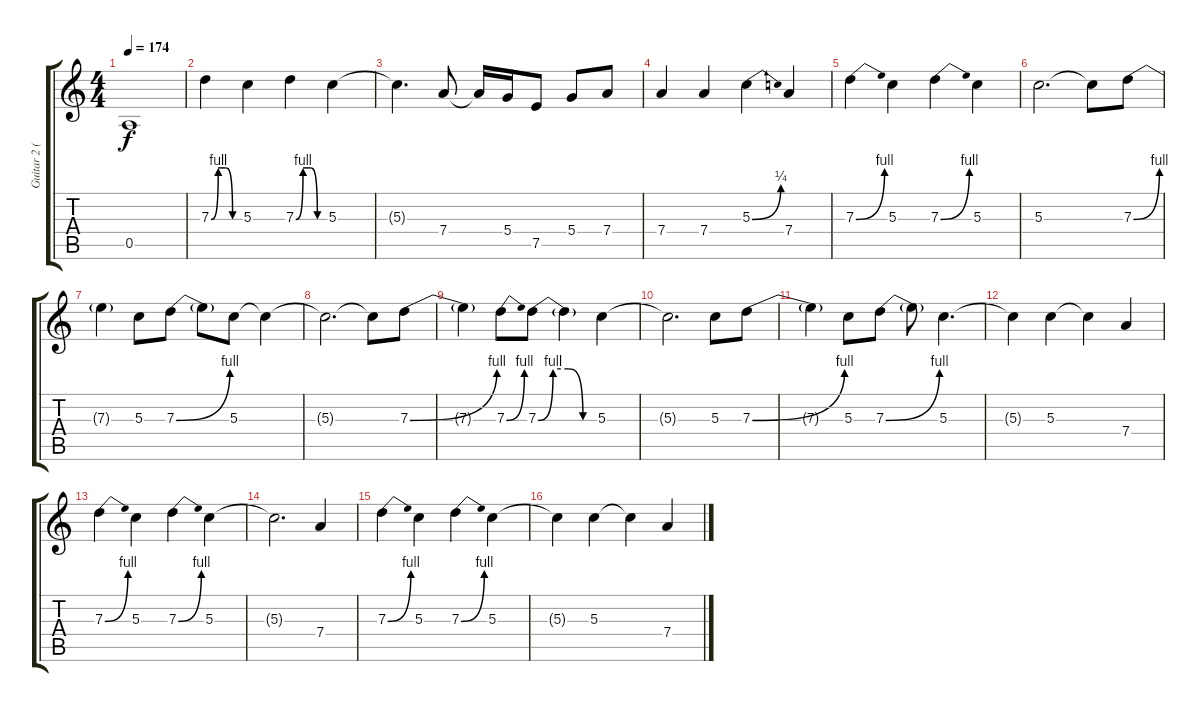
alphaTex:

\track ("Guitar 2 (Clean)" "Guitar 2 (") {instrument electricguitarclean}
\staff {score tabs}
\tuning (E4 B3 G3 D3 A2 E2) {hide}
\ts (4 4)
\tempo 174
\clef g2
\ks c
0.5{t}.1{dy f} |
7.3{be (custom 0 0 15 4 30 4 45 0 60 0)}.4 5.3.4 7.3{be (custom 0 0 15 4 30 4 45 0 60 0)}.4 5.3.4 |
5.3{t}.4{d} 7.4.8 7.4{t}.16 5.4.16 7.5.8 5.4.8 7.4.8 |
7.4.4 7.4.4 5.3{be (bend 0 0 60 1)}.4 7.4.4 |
7.3{be (bend 0 0 60 4)}.4 5.3.4 7.3{be (bend 0 0 60 4)}.4 5.3.4 |
5.3.2{d} 5.3{t}.8 7.3{be (bend 0 0 60 4)}.8 |
7.3{t}.4 5.3.8 7.3{be (bend 0 0 60 4)}.8 7.3{t}.8 5.3.8 5.3{t}.4 |
5.3{t}.2{d} 5.3{t}.8 7.3{be (bend 0 0 60 4)}.8 |
7.3{t}.4 7.3{be (bend 0 0 60 4)}.8 7.3{be (custom 0 0 15 4 30 4 45 0 60 0)}.8 7.3{t}.4 5.3.4 |
5.3{t}.2{d} 5.3.8 7.3{be (bend 0 0 60 4)}.8 |
7.3{t}.4 5.3.8 7.3{be (bend 0 0 60 4)}.8 7.3{t}.8 5.3.4{d} |
5.3{t}.4 5.3.4 5.3{t}.4 7.4.4 |
7.3{be (bend 0 0 60 4)}.4 5.3.4 7.3{be (bend 0 0 60 4)}.4 5.3.4 |
5.3{t}.2{d} 7.4.4 |
7.3{be (bend 0 0 60 4)}.4 5.3.4 7.3{be (bend 0 0 60 4)}.4 5.3.4 |
5.3{t}.4 5.3.4 5.3{t}.4 7.4.4
